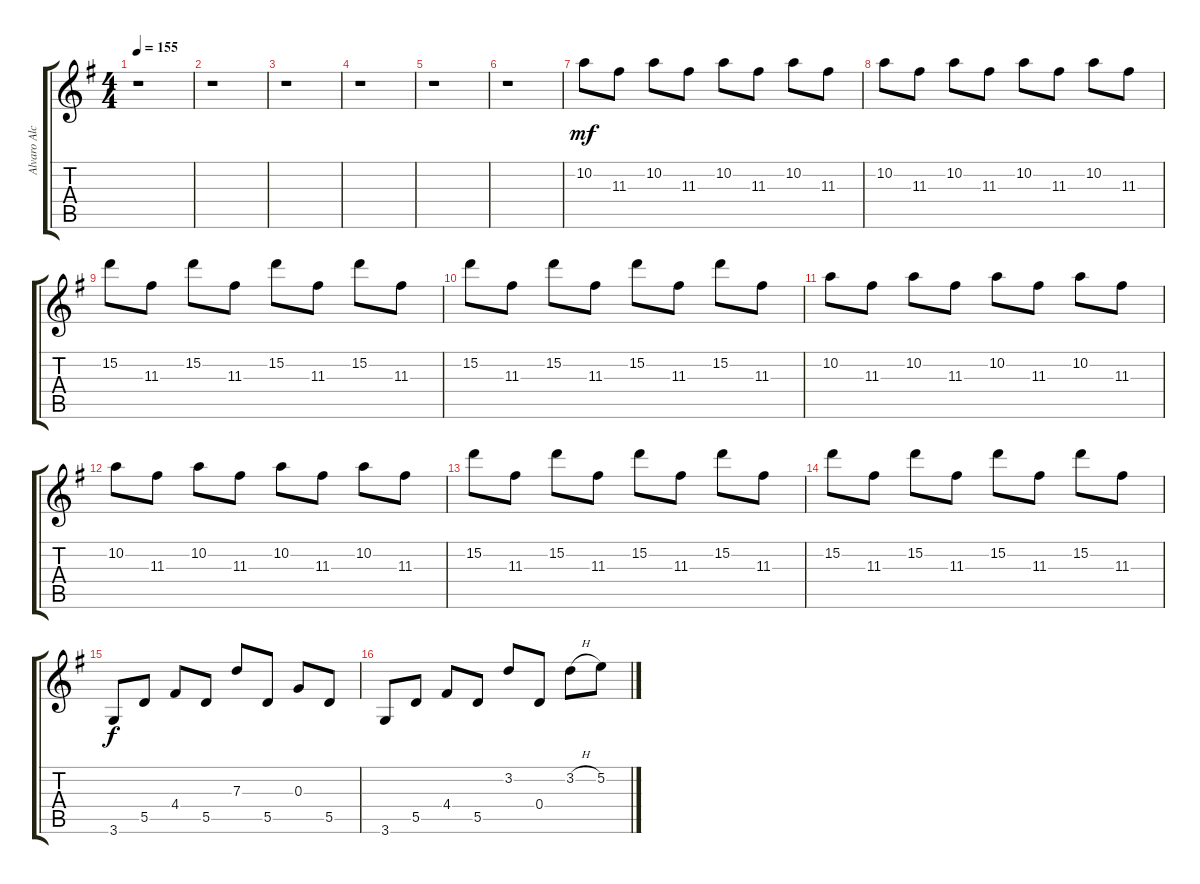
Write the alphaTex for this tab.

\track ("Alvaro Alcala (rhythm)" "Alvaro Alc") {instrument electricguitarmuted}
\staff {score tabs}
\tuning (E4 B3 G3 D3 A2 E2) {hide}
\ts (4 4)
\tempo 155
\clef g2
\ks g
r.1{dy f} |
r.1 |
r.1 |
r.1 |
r.1 |
r.1 |
10.2.8{dy mf} 11.3.8 10.2.8 11.3.8 10.2.8 11.3.8 10.2.8 11.3.8 |
10.2.8 11.3.8 10.2.8 11.3.8 10.2.8 11.3.8 10.2.8 11.3.8 |
15.2.8 11.3.8 15.2.8 11.3.8 15.2.8 11.3.8 15.2.8 11.3.8 |
15.2.8 11.3.8 15.2.8 11.3.8 15.2.8 11.3.8 15.2.8 11.3.8 |
10.2.8 11.3.8 10.2.8 11.3.8 10.2.8 11.3.8 10.2.8 11.3.8 |
10.2.8 11.3.8 10.2.8 11.3.8 10.2.8 11.3.8 10.2.8 11.3.8 |
15.2.8 11.3.8 15.2.8 11.3.8 15.2.8 11.3.8 15.2.8 11.3.8 |
15.2.8 11.3.8 15.2.8 11.3.8 15.2.8 11.3.8 15.2.8 11.3.8 |
3.6.8{dy f} 5.5.8 4.4.8 5.5.8 7.3.8 5.5.8 0.3.8 5.5.8 |
3.6.8 5.5.8 4.4.8 5.5.8 3.2.8 0.4.8 3.2{h}.8 5.2.8
